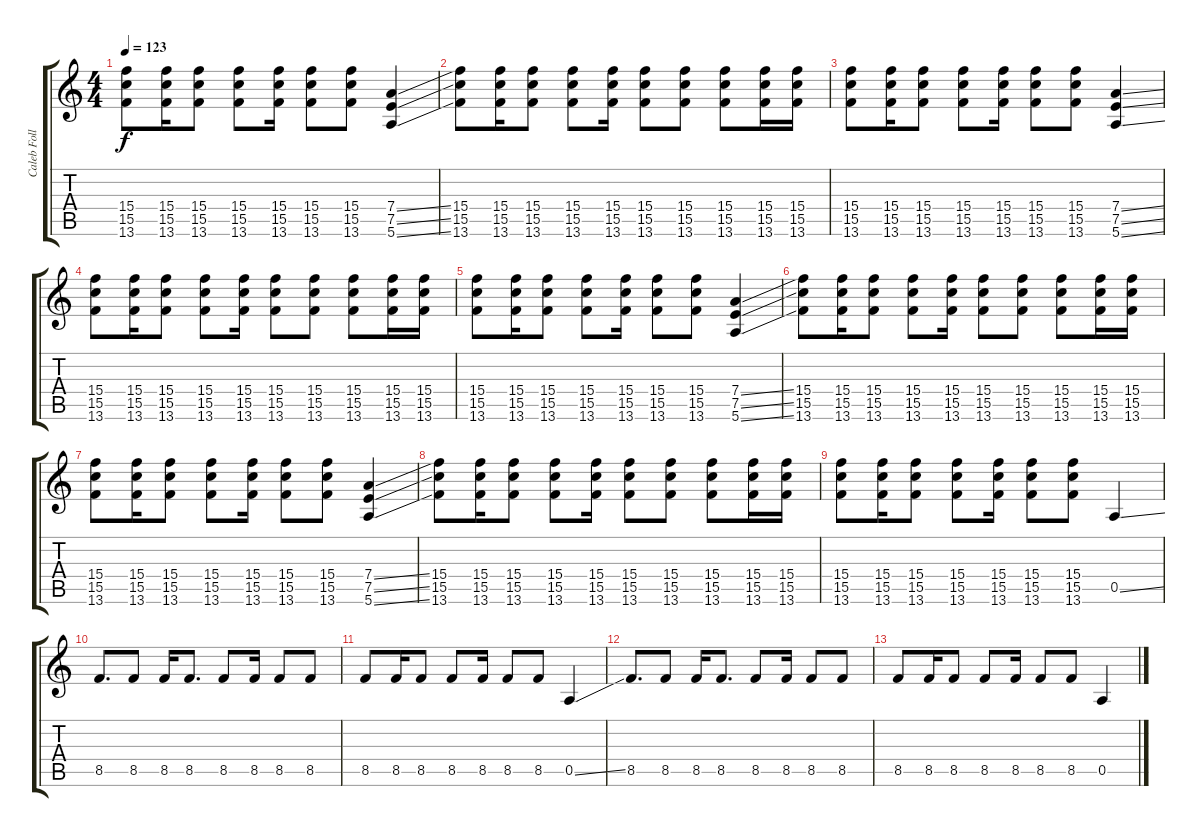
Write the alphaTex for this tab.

\track ("Caleb Followill" "Caleb Foll") {instrument distortionguitar}
\staff {score tabs}
\tuning (E4 B3 G3 D3 A2 E2) {hide}
\ts (4 4)
\tempo 123
\clef g2
\ks c
(15.4 15.5 13.6).8{dy f} (15.4 15.5 13.6).16 (15.4 15.5 13.6).8 (15.4 15.5 13.6).8 (15.4 15.5 13.6).16 (15.4 15.5 13.6).8 (15.4 15.5 13.6).8 (7.4{ss} 7.5{ss} 5.6{ss}).4 |
(15.4 15.5 13.6).8 (15.4 15.5 13.6).16 (15.4 15.5 13.6).8 (15.4 15.5 13.6).8 (15.4 15.5 13.6).16 (15.4 15.5 13.6).8 (15.4 15.5 13.6).8 (15.4 15.5 13.6).8 (15.4 15.5 13.6).16 (15.4 15.5 13.6).16 |
(15.4 15.5 13.6).8 (15.4 15.5 13.6).16 (15.4 15.5 13.6).8 (15.4 15.5 13.6).8 (15.4 15.5 13.6).16 (15.4 15.5 13.6).8 (15.4 15.5 13.6).8 (7.4{ss} 7.5{ss} 5.6{ss}).4 |
(15.4 15.5 13.6).8 (15.4 15.5 13.6).16 (15.4 15.5 13.6).8 (15.4 15.5 13.6).8 (15.4 15.5 13.6).16 (15.4 15.5 13.6).8 (15.4 15.5 13.6).8 (15.4 15.5 13.6).8 (15.4 15.5 13.6).16 (15.4 15.5 13.6).16 |
(15.4 15.5 13.6).8 (15.4 15.5 13.6).16 (15.4 15.5 13.6).8 (15.4 15.5 13.6).8 (15.4 15.5 13.6).16 (15.4 15.5 13.6).8 (15.4 15.5 13.6).8 (7.4{ss} 7.5{ss} 5.6{ss}).4 |
(15.4 15.5 13.6).8 (15.4 15.5 13.6).16 (15.4 15.5 13.6).8 (15.4 15.5 13.6).8 (15.4 15.5 13.6).16 (15.4 15.5 13.6).8 (15.4 15.5 13.6).8 (15.4 15.5 13.6).8 (15.4 15.5 13.6).16 (15.4 15.5 13.6).16 |
(15.4 15.5 13.6).8 (15.4 15.5 13.6).16 (15.4 15.5 13.6).8 (15.4 15.5 13.6).8 (15.4 15.5 13.6).16 (15.4 15.5 13.6).8 (15.4 15.5 13.6).8 (7.4{ss} 7.5{ss} 5.6{ss}).4 |
(15.4 15.5 13.6).8 (15.4 15.5 13.6).16 (15.4 15.5 13.6).8 (15.4 15.5 13.6).8 (15.4 15.5 13.6).16 (15.4 15.5 13.6).8 (15.4 15.5 13.6).8 (15.4 15.5 13.6).8 (15.4 15.5 13.6).16 (15.4 15.5 13.6).16 |
(15.4 15.5 13.6).8 (15.4 15.5 13.6).16 (15.4 15.5 13.6).8 (15.4 15.5 13.6).8 (15.4 15.5 13.6).16 (15.4 15.5 13.6).8 (15.4 15.5 13.6).8 0.5{ss}.4 |
8.5.8{d} 8.5.8 8.5.16 8.5.8{d} 8.5.8 8.5.16 8.5.8 8.5.8 |
8.5.8 8.5.16 8.5.8 8.5.8 8.5.16 8.5.8 8.5.8 0.5{ss}.4 |
8.5.8{d} 8.5.8 8.5.16 8.5.8{d} 8.5.8 8.5.16 8.5.8 8.5.8 |
8.5.8 8.5.16 8.5.8 8.5.8 8.5.16 8.5.8 8.5.8 0.5.4
